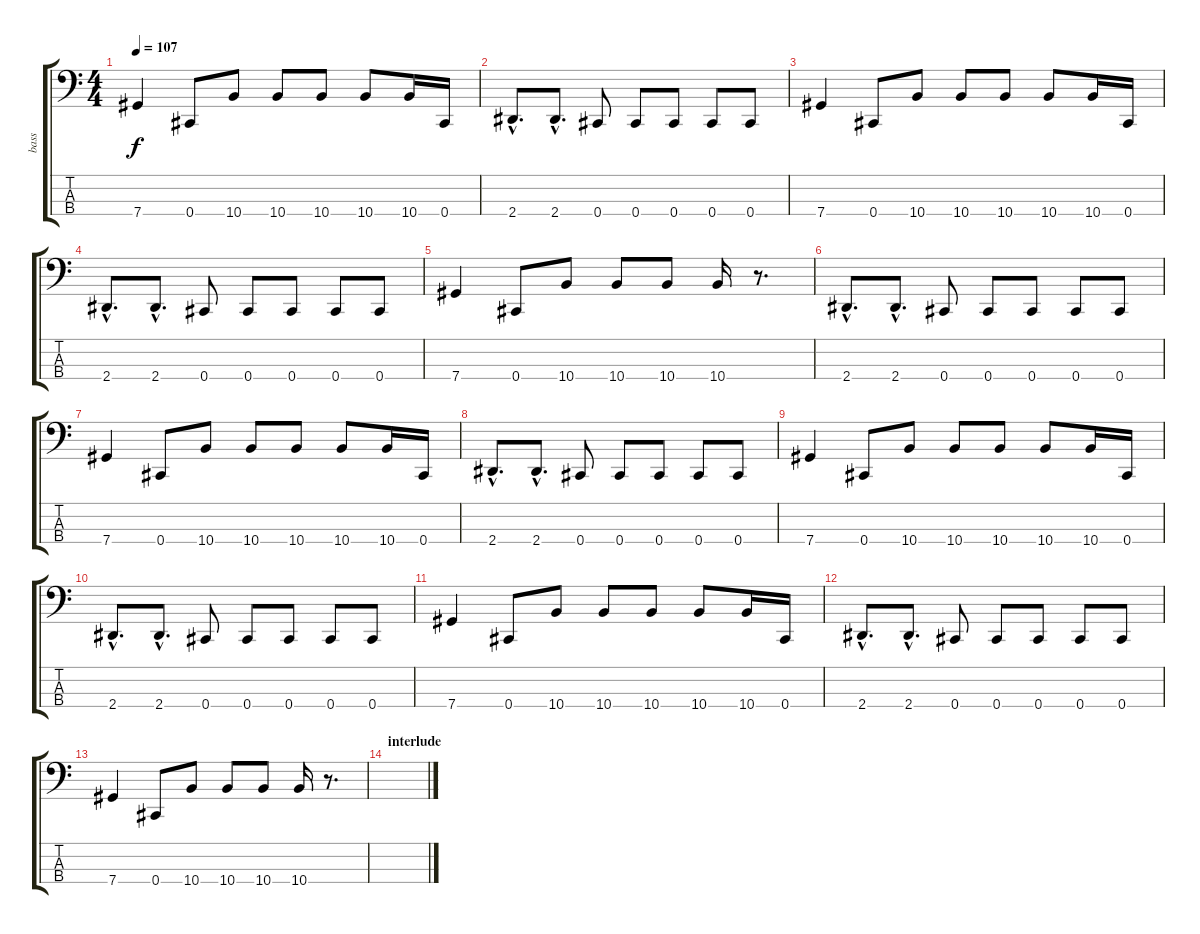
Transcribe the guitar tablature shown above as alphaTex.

\track ("bass" "bass") {instrument electricbassfinger}
\staff {score tabs}
\tuning (Gb2 Db2 Ab1 Db1) {hide}
\ts (4 4)
\tempo 107
\clef f4
\ks c
7.4.4{dy f} 0.4.8 10.4.8 10.4.8 10.4.8 10.4.8 10.4.16 0.4.16 |
2.4{hac}.8{d} 2.4{hac}.8{d} 0.4.8 0.4.8 0.4.8 0.4.8 0.4.8 |
7.4.4 0.4.8 10.4.8 10.4.8 10.4.8 10.4.8 10.4.16 0.4.16 |
2.4{hac}.8{d} 2.4{hac}.8{d} 0.4.8 0.4.8 0.4.8 0.4.8 0.4.8 |
7.4.4 0.4.8 10.4.8 10.4.8 10.4.8 10.4.16 r.8{d} |
2.4{hac}.8{d} 2.4{hac}.8{d} 0.4.8 0.4.8 0.4.8 0.4.8 0.4.8 |
7.4.4 0.4.8 10.4.8 10.4.8 10.4.8 10.4.8 10.4.16 0.4.16 |
2.4{hac}.8{d} 2.4{hac}.8{d} 0.4.8 0.4.8 0.4.8 0.4.8 0.4.8 |
7.4.4 0.4.8 10.4.8 10.4.8 10.4.8 10.4.8 10.4.16 0.4.16 |
2.4{hac}.8{d} 2.4{hac}.8{d} 0.4.8 0.4.8 0.4.8 0.4.8 0.4.8 |
7.4.4 0.4.8 10.4.8 10.4.8 10.4.8 10.4.8 10.4.16 0.4.16 |
2.4{hac}.8{d} 2.4{hac}.8{d} 0.4.8 0.4.8 0.4.8 0.4.8 0.4.8 |
7.4.4 0.4.8 10.4.8 10.4.8 10.4.8 10.4.16 r.8{d} |
\section ("" "interlude")
